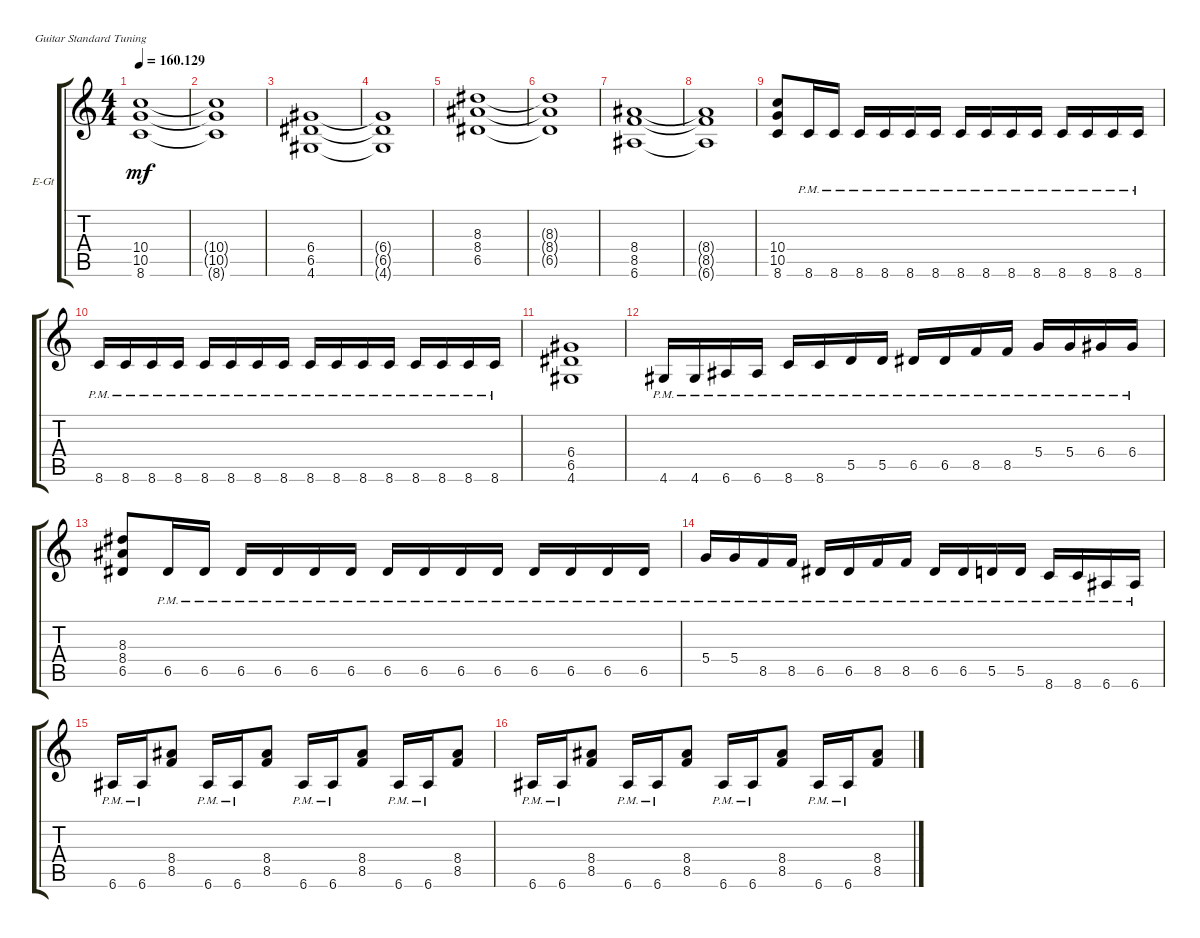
\defaultSystemsLayout 4
\bracketExtendMode groupsimilarinstruments
\firstSystemTrackNameOrientation horizontal
\otherSystemsTrackNameOrientation horizontal
\track ("Electric Guitar" "E-Gt") {instrument overdrivenguitar}
\staff {score tabs}
\tuning (E4 B3 G3 D3 A2 E2)
\ts (4 4)
\tempo
160.129
\accidentals auto
\clef g2
\ottava regular
\simile none
\ks c
(8.6 10.5 10.4).1{dy mf} |
(10.5{t} 8.6{t} 10.4{t}).1 |
(4.6 6.5 6.4).1 |
(6.4{t} 6.5{t} 4.6{t}).1 |
(6.5 8.4 8.3).1 |
(8.3{t} 8.4{t} 6.5{t}).1 |
(6.6 8.5 8.4).1 |
(8.4{t} 8.5{t} 6.6{t}).1 |
(8.6 10.5 10.4).8 8.6{pm}.16 8.6{pm}.16 8.6{pm}.16 8.6{pm}.16 8.6{pm}.16 8.6{pm}.16 8.6{pm}.16 8.6{pm}.16 8.6{pm}.16 8.6{pm}.16 8.6{pm}.16 8.6{pm}.16 8.6{pm}.16 8.6{pm}.16 |
8.6{pm}.16 8.6{pm}.16 8.6{pm}.16 8.6{pm}.16 8.6{pm}.16 8.6{pm}.16 8.6{pm}.16 8.6{pm}.16 8.6{pm}.16 8.6{pm}.16 8.6{pm}.16 8.6{pm}.16 8.6{pm}.16 8.6{pm}.16 8.6{pm}.16 8.6{pm}.16 |
(4.6 6.5 6.4).1 |
4.6{pm}.16 4.6{pm}.16 6.6{pm}.16 6.6{pm}.16 8.6{pm}.16 8.6{pm}.16 5.5{pm}.16 5.5{pm}.16 6.5{pm}.16 6.5{pm}.16 8.5{pm}.16 8.5{pm}.16 5.4{pm}.16 5.4{pm}.16 6.4{pm}.16 6.4{pm}.16 |
(6.5 8.4 8.3).8 6.5{pm}.16 6.5{pm}.16 6.5{pm}.16 6.5{pm}.16 6.5{pm}.16 6.5{pm}.16 6.5{pm}.16 6.5{pm}.16 6.5{pm}.16 6.5{pm}.16 6.5{pm}.16 6.5{pm}.16 6.5{pm}.16 6.5{pm}.16 |
5.4{pm}.16 5.4{pm}.16 8.5{pm}.16 8.5{pm}.16 6.5{pm}.16 6.5{pm}.16 8.5{pm}.16 8.5{pm}.16 6.5{pm}.16 6.5{pm}.16 5.5{pm}.16 5.5{pm}.16 8.6{pm}.16 8.6{pm}.16 6.6{pm}.16 6.6{pm}.16 |
6.6{pm}.16 6.6{pm}.16 (8.5 8.4).8 6.6{pm}.16 6.6{pm}.16 (8.5 8.4).8 6.6{pm}.16 6.6{pm}.16 (8.5 8.4).8 6.6{pm}.16 6.6{pm}.16 (8.5 8.4).8 |
6.6{pm}.16 6.6{pm}.16 (8.5 8.4).8 6.6{pm}.16 6.6{pm}.16 (8.5 8.4).8 6.6{pm}.16 6.6{pm}.16 (8.5 8.4).8 6.6{pm}.16 6.6{pm}.16 (8.5 8.4).8
